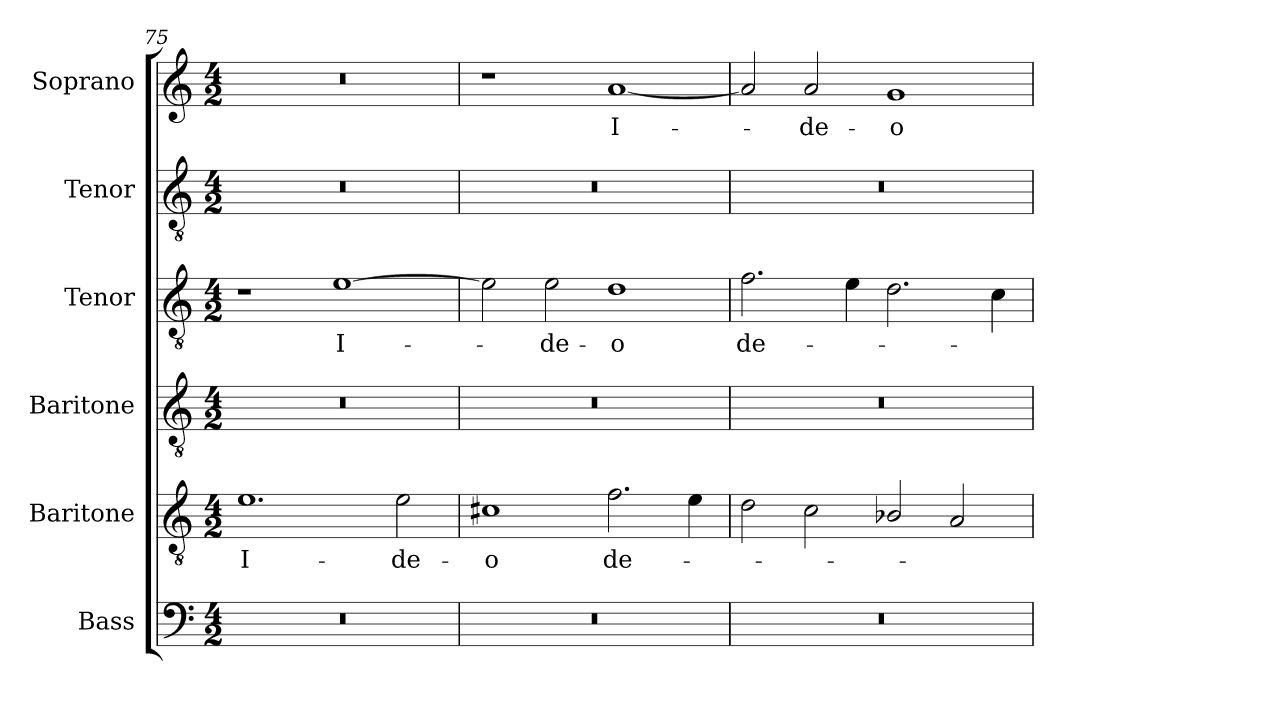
**kern	**kern	**text	**kern	**kern	**text	**kern	**kern	**text
*part6	*part5	*part5	*part4	*part3	*part3	*part2	*part1	*part1
*staff6	*staff5	*staff5	*staff4	*staff3	*staff3	*staff2	*staff1	*staff1
*I"Bass	*I"Baritone	*	*I"Baritone	*I"Tenor	*	*I"Tenor	*I"Soprano	*
*I'B.	*I'Bar.	*	*I'Bar.	*I'T.	*	*I'T.	*I'S.	*
!!LO:LB:g=z
*clefF4	*clefGv2	*	*clefGv2	*clefGv2	*	*clefGv2	*clefG2	*
*	*ITrd7c12	*	*ITrd7c12	*ITrd7c12	*	*ITrd7c12	*	*
*k[]	*k[]	*	*k[]	*k[]	*	*k[]	*k[]	*
*C:	*C:	*	*C:	*C:	*	*C:	*C:	*
*M4/2	*M4/2	*	*M4/2	*M4/2	*	*M4/2	*M4/2	*
=75	=75	=75	=75	=75	=75	=75	=75	=75
!LO:N:vis=1	!	!	!	!	!	!	!	!
!	!	!LO:LY:b:color=#000000	!LO:N:vis=1	!	!	!LO:N:vis=1	!LO:N:vis=1	!
0r	1.Ei	I-	0r	1r	.	0r	0r	.
!	!	!	!	!	!LO:LY:b:color=#000000	!	!	!
.	.	.	.	[1Ei	I-	.	.	.
!	!	!LO:LY:b:color=#000000	!	!	!	!	!	!
.	2Ei\	-de-	.	.	.	.	.	.
=76	=76	=76	=76	=76	=76	=76	=76	=76
!LO:N:vis=1	!	!	!	!	!	!	!	!
!	!	!LO:LY:b:color=#000000	!LO:N:vis=1	!	!	!LO:N:vis=1	!	!
0r	1C#Xi	-o	0r	2Ei\]	.	0r	1r	.
!	!	!	!	!	!LO:LY:b:color=#000000	!	!	!
.	.	.	.	2Ei\	-de-	.	.	.
!	!	!LO:LY:b:color=#000000	!	!	!	!	!	!
!	!	!	!	!	!LO:LY:b:color=#000000	!	!	!
!	!	!	!	!	!	!	!	!LO:LY:b:color=#000000
.	2.Fi\	de-	.	1Di	-o	.	[1ai	I-
.	4Ei\	.	.	.	.	.	.	.
=77	=77	=77	=77	=77	=77	=77	=77	=77
!LO:N:vis=1	!	!	!LO:N:vis=1	!	!	!	!	!
!	!	!	!	!	!LO:LY:b:color=#000000	!LO:N:vis=1	!	!
0r	2Di\	.	0r	2.Fi\	de-	0r	2ai/]	.
!	!	!	!	!	!	!	!	!LO:LY:b:color=#000000
.	2Ci\	.	.	.	.	.	2ai/	-de-
.	.	.	.	4Ei\	.	.	.	.
!	!	!	!	!	!	!	!	!LO:LY:b:color=#000000
.	2BB-Xi/	.	.	2.Di\	.	.	1gi	-o
.	2AAi/	.	.	.	.	.	.	.
.	.	.	.	4Ci\	.	.	.	.
=	=	=	=	=	=	=	=	=
*-	*-	*-	*-	*-	*-	*-	*-	*-
